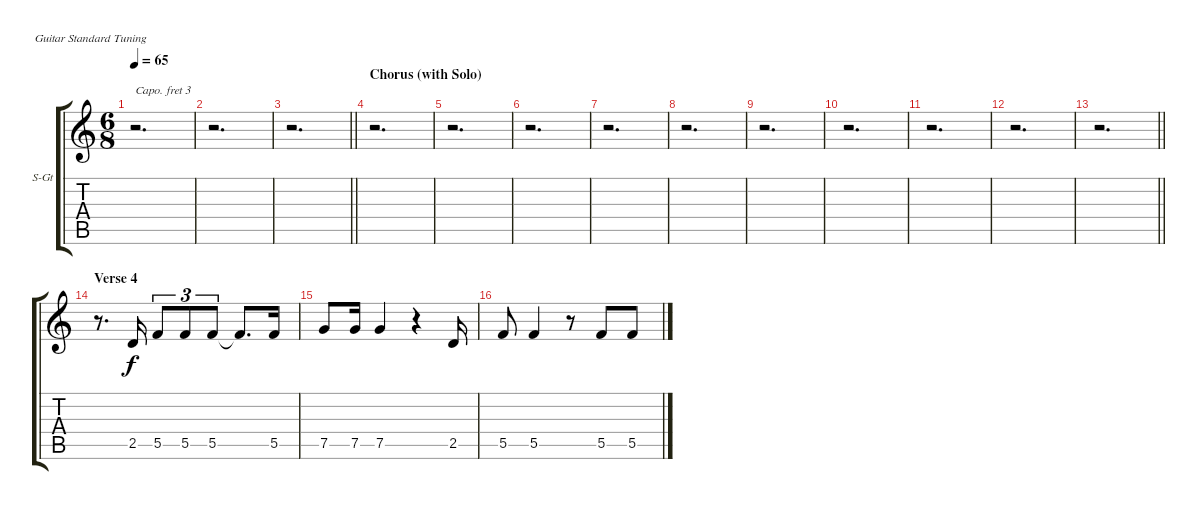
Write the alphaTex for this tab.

\bracketExtendMode groupsimilarinstruments
\firstSystemTrackNameOrientation horizontal
\otherSystemsTrackNameOrientation horizontal
\track ("Vocals" "S-Gt") {instrument contrabass}
\staff {score tabs}
\capo 3
\tuning (E4 B3 G3 D3 A2 E2)
\ts (6 8)
\tempo 65
\clef g2
\ks c
r.2{d dy f} |
r.2{d} |
\barLineRight lightlight
r.2{d} |
\section ("" "Chorus (with Solo)")
r.2{d} |
r.2{d} |
r.2{d} |
r.2{d} |
r.2{d} |
r.2{d} |
r.2{d} |
r.2{d} |
r.2{d} |
\barLineRight lightlight
r.2{d} |
\section ("" "Verse 4")
r.8{d} 2.5.16 5.5.8{tu (3 2)} 5.5.8{tu (3 2)} 5.5.8{tu (3 2)} 5.5{t}.8{d} 5.5.16 |
7.5.8 7.5.16 7.5.4 r.4 2.5.16 |
5.5.8 5.5.4 r.8 5.5.8 5.5.8
